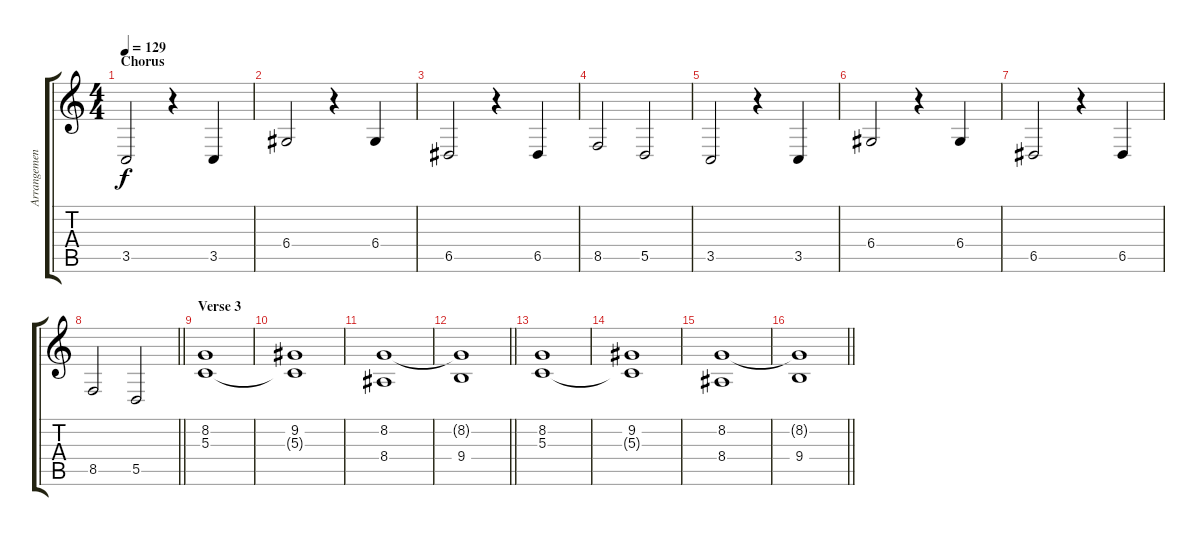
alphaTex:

\track ("Arrangements" "Arrangemen") {instrument stringensemble1}
\staff {score tabs}
\tuning (E4 B3 G3 D3 A2 E2) {hide}
\ts (4 4)
\section ("" "Chorus")
\tempo 129
\clef g2
\ks c
3.5.2{dy f} r.4 3.5.4 |
6.4.2 r.4 6.4.4 |
6.5.2 r.4 6.5.4 |
8.5.2 5.5.2 |
3.5.2 r.4 3.5.4 |
6.4.2 r.4 6.4.4 |
6.5.2 r.4 6.5.4 |
\barLineRight lightlight
8.5.2 5.5.2 |
\section ("" "Verse 3")
(8.2 5.3).1{volume 7} |
(9.2 5.3{t}).1 |
(8.2 8.4).1 |
\barLineRight lightlight
(8.2{t} 9.4).1 |
(8.2 5.3).1 |
(9.2 5.3{t}).1 |
(8.2 8.4).1 |
\barLineRight lightlight
(8.2{t} 9.4).1
